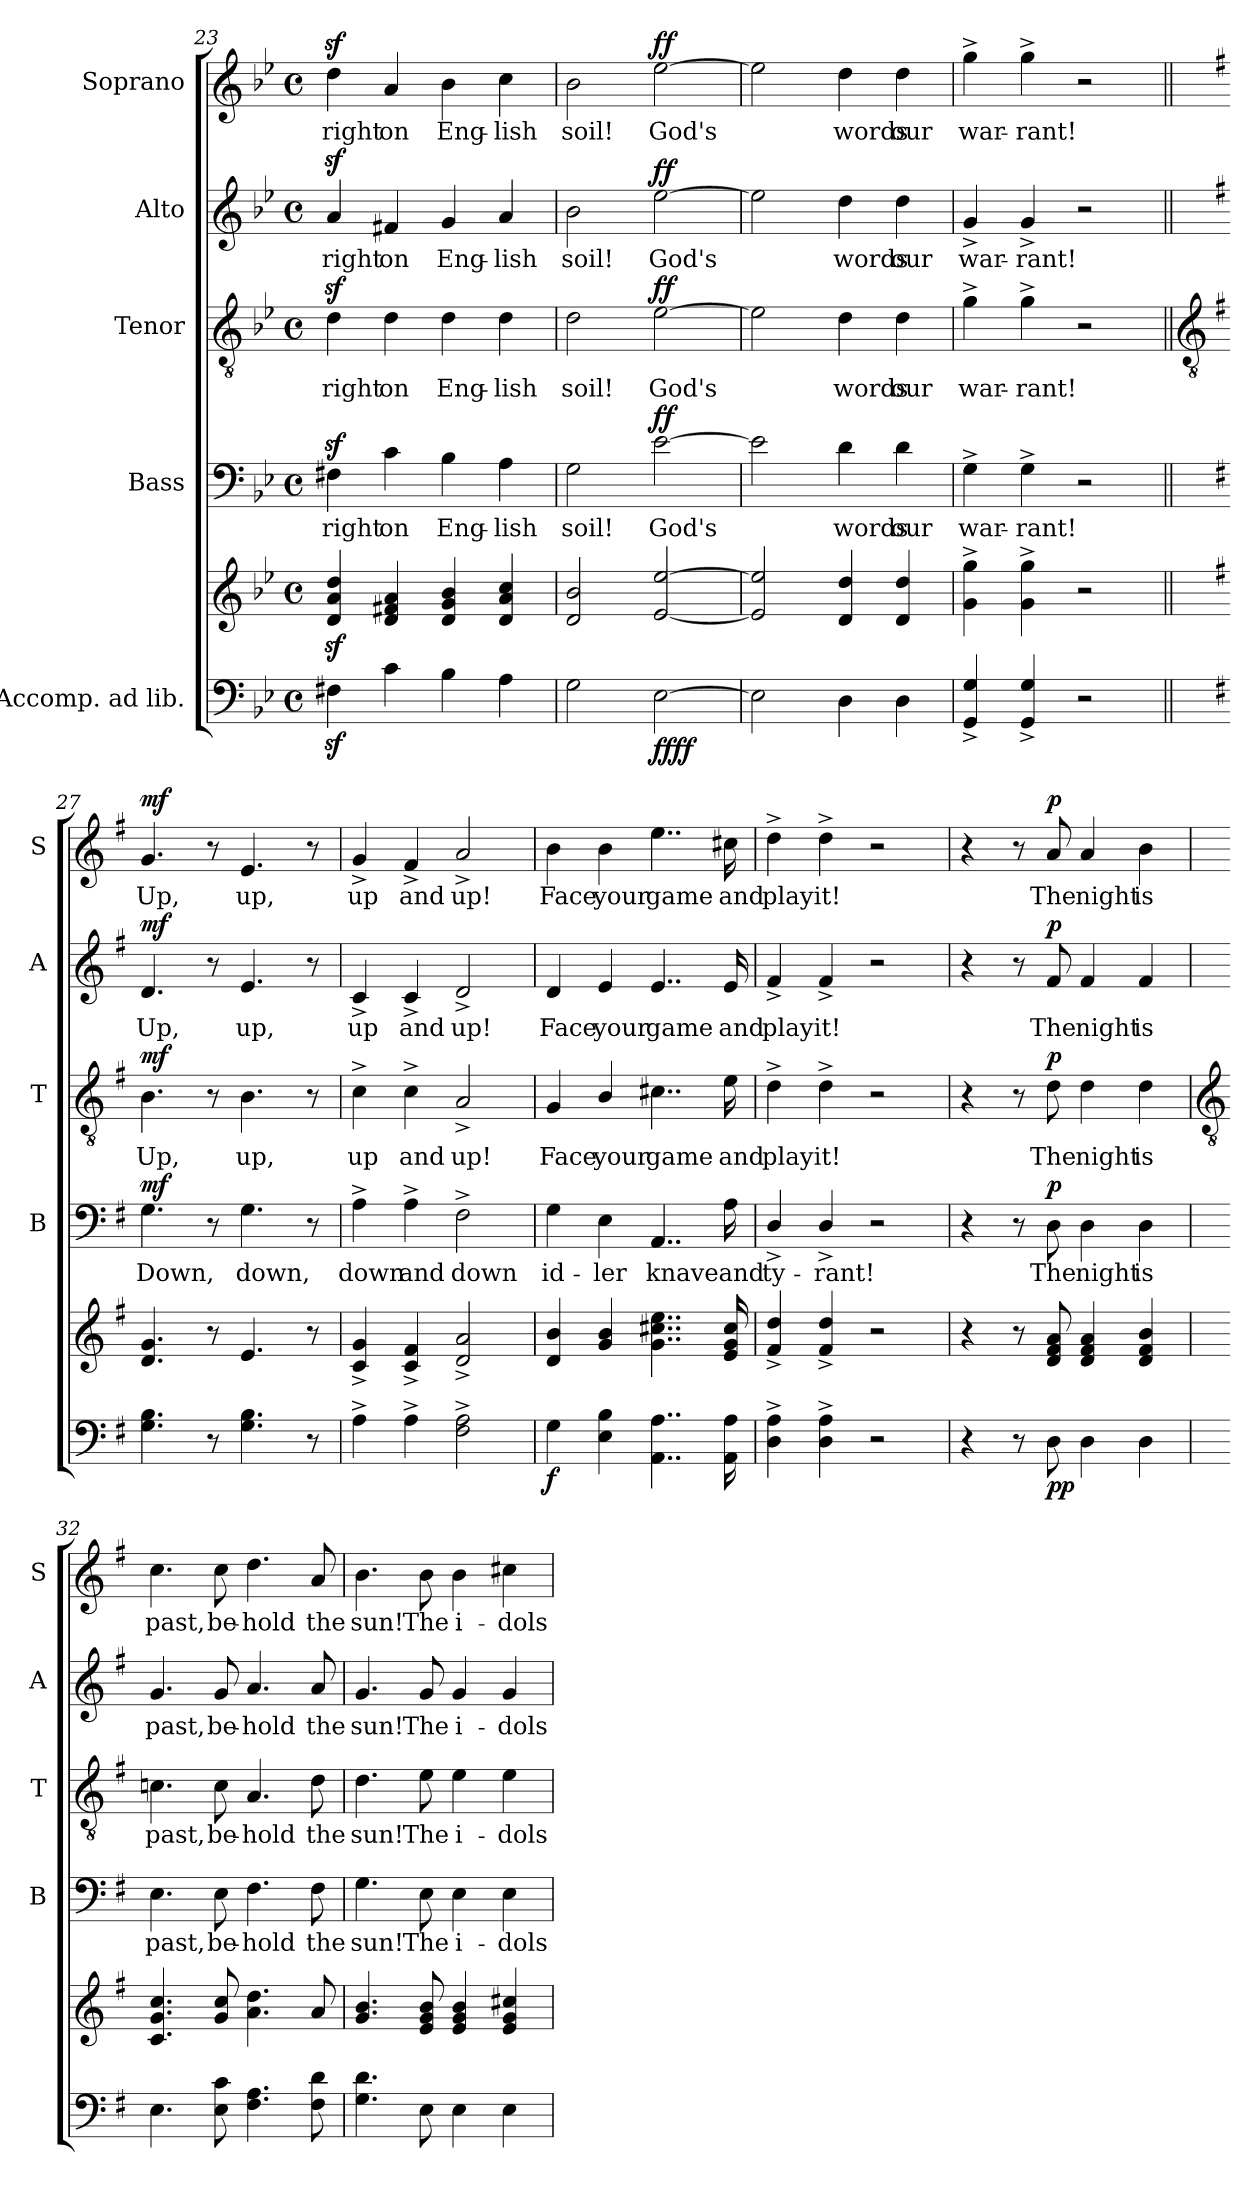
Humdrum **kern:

**kern	**kern	**dynam	**kern	**text	**dynam	**kern	**text	**dynam	**kern	**text	**dynam	**kern	**text	**dynam
*part5	*part5	*part5	*part4	*part4	*part4	*part3	*part3	*part3	*part2	*part2	*part2	*part1	*part1	*part1
*staff6	*staff5	*staff5/6	*staff4	*staff4	*staff4	*staff3	*staff3	*staff3	*staff2	*staff2	*staff2	*staff1	*staff1	*staff1
*I"Accomp. ad lib.	*	*	*I"Bass	*	*	*I"Tenor	*	*	*I"Alto	*	*	*I"Soprano	*	*
*	*	*	*I'B	*	*	*I'T	*	*	*I'A	*	*	*I'S	*	*
*clefF4	*clefG2	*	*clefF4	*	*	*clefGv2	*	*	*clefG2	*	*	*clefG2	*	*
*k[b-e-]	*k[b-e-]	*	*k[b-e-]	*	*	*k[b-e-]	*	*	*k[b-e-]	*	*	*k[b-e-]	*	*
*B-:	*B-:	*	*B-:	*	*	*B-:	*	*	*B-:	*	*	*B-:	*	*
*M4/4	*M4/4	*	*M4/4	*	*	*M4/4	*	*	*M4/4	*	*	*M4/4	*	*
*met(c)	*met(c)	*	*met(c)	*	*	*met(c)	*	*	*met(c)	*	*	*met(c)	*	*
=23	=23	=23	=23	=23	=23	=23	=23	=23	=23	=23	=23	=23	=23	=23
!	!	!	!	!LO:LY:b	!	!	!LO:LY:b	!	!	!LO:LY:b	!	!	!LO:LY:b	!
4F#Xz<	4dz< 4az< 4ddz<	.	4F#Xz<	right	.	4dz<	right	.	4az<	right	.	4ddz<	right	.
!	!	!	!	!LO:LY:b	!	!	!LO:LY:b	!	!	!LO:LY:b	!	!	!LO:LY:b	!
4c	4d 4f#X 4a	.	4c	on	.	4d	on	.	4f#X	on	.	4a	on	.
!	!	!	!	!LO:LY:b	!	!	!LO:LY:b	!	!	!LO:LY:b	!	!	!LO:LY:b	!
4B-	4d 4g 4b-	.	4B-	Eng-	.	4d	Eng-	.	4g	Eng-	.	4b-	Eng-	.
!	!	!	!	!LO:LY:b	!	!	!LO:LY:b	!	!	!LO:LY:b	!	!	!LO:LY:b	!
4A	4d 4a 4cc	.	4A	-lish	.	4d	-lish	.	4a	-lish	.	4cc	-lish	.
=24	=24	=24	=24	=24	=24	=24	=24	=24	=24	=24	=24	=24	=24	=24
!	!	!	!	!LO:LY:b	!	!	!LO:LY:b	!	!	!LO:LY:b	!	!	!LO:LY:b	!
2G	2d 2b-	.	2G	soil!	.	2d	soil!	.	2b-	soil!	.	2b-	soil!	.
!	!	!LO:DY:b=2	!	!LO:LY:b	!	!	!LO:LY:b	!	!	!LO:LY:b	!	!	!LO:LY:b	!
!	!	!LO:DY:n=1:b	!	!	!LO:DY:b	!	!	!LO:DY:b	!	!	!LO:DY:b	!	!	!LO:DY:b
[2E-	[2e- [2ee-	ff ff	[2e-	God's	ff	[2e-	God's	ff	[2ee-	God's	ff	[2ee-	God's	ff
=25	=25	=25	=25	=25	=25	=25	=25	=25	=25	=25	=25	=25	=25	=25
2E-]	2e-] 2ee-]	.	2e-]	.	.	2e-]	.	.	2ee-]	.	.	2ee-]	.	.
!	!	!	!	!LO:LY:b	!	!	!LO:LY:b	!	!	!LO:LY:b	!	!	!LO:LY:b	!
4D	4d 4dd	.	4d	words	.	4d	words	.	4dd	words	.	4dd	words	.
!	!	!	!	!LO:LY:b	!	!	!LO:LY:b	!	!	!LO:LY:b	!	!	!LO:LY:b	!
4D	4d 4dd	.	4d	our	.	4d	our	.	4dd	our	.	4dd	our	.
=26	=26	=26	=26	=26	=26	=26	=26	=26	=26	=26	=26	=26	=26	=26
!	!	!	!	!LO:LY:b	!	!	!LO:LY:b	!	!	!LO:LY:b	!	!	!LO:LY:b	!
4GG^ 4G^	4g^ 4gg^	.	4G^	war-	.	4g^	war-	.	4g^	war-	.	4gg^	war-	.
!	!	!	!	!LO:LY:b	!	!	!LO:LY:b	!	!	!LO:LY:b	!	!	!LO:LY:b	!
4GG^ 4G^	4g^ 4gg^	.	4G^	-rant!	.	4g^	-rant!	.	4g^	-rant!	.	4gg^	-rant!	.
2r	2r	.	2r	.	.	2r	.	.	2r	.	.	2r	.	.
!!LO:LB:g=z
=27||	=27||	=27||	=27||	=27||	=27||	=27||	=27||	=27||	=27||	=27||	=27||	=27||	=27||	=27||
*	*	*	*	*	*	*clefGv2	*	*	*	*	*	*	*	*
*k[f#]	*k[f#]	*	*k[f#]	*	*	*k[f#]	*	*	*k[f#]	*	*	*k[f#]	*	*
*G:	*G:	*	*G:	*	*	*G:	*	*	*G:	*	*	*G:	*	*
*	*MM88	*	*	*	*	*	*	*	*	*	*	*MM88	*	*
!	!	!LO:DY:b=2	!	!LO:LY:b	!	!	!LO:LY:b	!	!	!LO:LY:b	!	!	!LO:LY:b	!
!	!	!LO:DY:n=1:b	!	!	!LO:DY:b	!	!	!LO:DY:b	!	!	!LO:DY:b	!	!	!LO:DY:b
4.G 4.B	4.d 4.g	mf mf	4.G	Down,	mf	4.B	Up,	mf	4.d	Up,	mf	4.g	Up,	mf
8r	8r	.	8r	.	.	8r	.	.	8r	.	.	8r	.	.
!	!	!	!	!LO:LY:b	!	!	!LO:LY:b	!	!	!LO:LY:b	!	!	!LO:LY:b	!
4.G 4.B	4.e	.	4.G	down,	.	4.B	up,	.	4.e	up,	.	4.e	up,	.
8r	8r	.	8r	.	.	8r	.	.	8r	.	.	8r	.	.
=28	=28	=28	=28	=28	=28	=28	=28	=28	=28	=28	=28	=28	=28	=28
!	!	!	!	!LO:LY:b	!	!	!LO:LY:b	!	!	!LO:LY:b	!	!	!LO:LY:b	!
4A^\	4c/^ 4g/^	.	4A^	down	.	4c^	up	.	4c^	up	.	4g^	up	.
!	!	!	!	!LO:LY:b	!	!	!LO:LY:b	!	!	!LO:LY:b	!	!	!LO:LY:b	!
4A^	4c/^ 4f#/^	.	4A^	and	.	4c^	and	.	4c^	and	.	4f#^	and	.
!	!	!	!	!LO:LY:b	!	!	!LO:LY:b	!	!	!LO:LY:b	!	!	!LO:LY:b	!
2F#^ 2A^	2d^ 2a^	.	2F#^	down	.	2A^	up!	.	2d^	up!	.	2a^	up!	.
=29	=29	=29	=29	=29	=29	=29	=29	=29	=29	=29	=29	=29	=29	=29
!	!	!LO:DY:b=2	!	!LO:LY:b	!	!	!LO:LY:b	!	!	!LO:LY:b	!	!	!LO:LY:b	!
4G	4d 4b	f	4G	id-	.	4G/	Face	.	4d	Face	.	4b	Face	.
!	!	!	!	!LO:LY:b	!	!	!LO:LY:b	!	!	!LO:LY:b	!	!	!LO:LY:b	!
4E 4B	4g 4b	.	4E	-ler	.	4B/	your	.	4e	your	.	4b	your	.
!	!	!	!	!LO:LY:b	!	!	!LO:LY:b	!	!	!LO:LY:b	!	!	!LO:LY:b	!
4..AA 4..A	4..g 4..cc#X 4..ee	.	4..AA	knave	.	4..c#X\	game	.	4..e	game	.	4..ee	game	.
!	!	!	!	!LO:LY:b	!	!	!LO:LY:b	!	!	!LO:LY:b	!	!	!LO:LY:b	!
16AA 16A	16e 16g 16cc#	.	16A	and	.	16e	and	.	16e	and	.	16cc#X	and	.
=30	=30	=30	=30	=30	=30	=30	=30	=30	=30	=30	=30	=30	=30	=30
!	!	!	!	!LO:LY:b	!	!	!LO:LY:b	!	!	!LO:LY:b	!	!	!LO:LY:b	!
4D\^ 4A\^	4f#^ 4dd^	.	4D^/	ty-	.	4d^	play	.	4f#^	play	.	4dd^	play	.
!	!	!	!	!LO:LY:b	!	!	!LO:LY:b	!	!	!LO:LY:b	!	!	!LO:LY:b	!
4D^ 4A^	4f#^ 4dd^	.	4D^/	-rant!	.	4d^	it!	.	4f#^	it!	.	4dd^	it!	.
2r	2r	.	2r	.	.	2r	.	.	2r	.	.	2r	.	.
=31	=31	=31	=31	=31	=31	=31	=31	=31	=31	=31	=31	=31	=31	=31
4r	4r	.	4r	.	.	4r	.	.	4r	.	.	4r	.	.
8r	8r	.	8r	.	.	8r	.	.	8r	.	.	8r	.	.
!	!	!LO:DY:b=2	!	!LO:LY:b	!	!	!LO:LY:b	!	!	!LO:LY:b	!	!	!LO:LY:b	!
!	!	!LO:DY:n=1:b	!	!	!LO:DY:b	!	!	!LO:DY:b	!	!	!LO:DY:b	!	!	!LO:DY:b
8D	8d 8f# 8a	p p	8D	The	p	8d	The	p	8f#	The	p	8a	The	p
!	!	!	!	!LO:LY:b	!	!	!LO:LY:b	!	!	!LO:LY:b	!	!	!LO:LY:b	!
4D	4d 4f# 4a	.	4D	night	.	4d	night	.	4f#	night	.	4a	night	.
!	!	!	!	!LO:LY:b	!	!	!LO:LY:b	!	!	!LO:LY:b	!	!	!LO:LY:b	!
4D	4d 4f# 4b	.	4D	is	.	4d	is	.	4f#	is	.	4b	is	.
!!LO:LB:g=z
=32	=32	=32	=32	=32	=32	=32	=32	=32	=32	=32	=32	=32	=32	=32
*	*	*	*	*	*	*clefGv2	*	*	*	*	*	*	*	*
!	!	!	!	!LO:LY:b	!	!	!LO:LY:b	!	!	!LO:LY:b	!	!	!LO:LY:b	!
4.E	4.c 4.g 4.cc	.	4.E	past,	.	4.cn	past,	.	4.g	past,	.	4.cc	past,	.
!	!	!	!	!LO:LY:b	!	!	!LO:LY:b	!	!	!LO:LY:b	!	!	!LO:LY:b	!
8E 8c	8g 8cc	.	8E	be-	.	8c	be-	.	8g	be-	.	8cc	be-	.
!	!	!	!	!LO:LY:b	!	!	!LO:LY:b	!	!	!LO:LY:b	!	!	!LO:LY:b	!
4.F# 4.A	4.a 4.dd	.	4.F#	-hold	.	4.A	-hold	.	4.a	-hold	.	4.dd	-hold	.
!	!	!	!	!LO:LY:b	!	!	!LO:LY:b	!	!	!LO:LY:b	!	!	!LO:LY:b	!
8F# 8d	8a	.	8F#	the	.	8d	the	.	8a	the	.	8a	the	.
=33	=33	=33	=33	=33	=33	=33	=33	=33	=33	=33	=33	=33	=33	=33
!	!	!	!	!LO:LY:b	!	!	!LO:LY:b	!	!	!LO:LY:b	!	!	!LO:LY:b	!
4.G 4.d	4.g 4.b	.	4.G	sun!	.	4.d	sun!	.	4.g	sun!	.	4.b	sun!	.
!	!	!	!	!LO:LY:b	!	!	!LO:LY:b	!	!	!LO:LY:b	!	!	!LO:LY:b	!
8E	8e 8g 8b	.	8E	The	.	8e	The	.	8g	The	.	8b	The	.
!	!	!	!	!LO:LY:b	!	!	!LO:LY:b	!	!	!LO:LY:b	!	!	!LO:LY:b	!
4E	4e 4g 4b	.	4E	i-	.	4e	i-	.	4g	i-	.	4b	i-	.
!	!	!	!	!LO:LY:b	!	!	!LO:LY:b	!	!	!LO:LY:b	!	!	!LO:LY:b	!
4E	4e 4g 4cc#X	.	4E	-dols	.	4e	-dols	.	4g	-dols	.	4cc#X	-dols	.
=	=	=	=	=	=	=	=	=	=	=	=	=	=	=
*-	*-	*-	*-	*-	*-	*-	*-	*-	*-	*-	*-	*-	*-	*-
